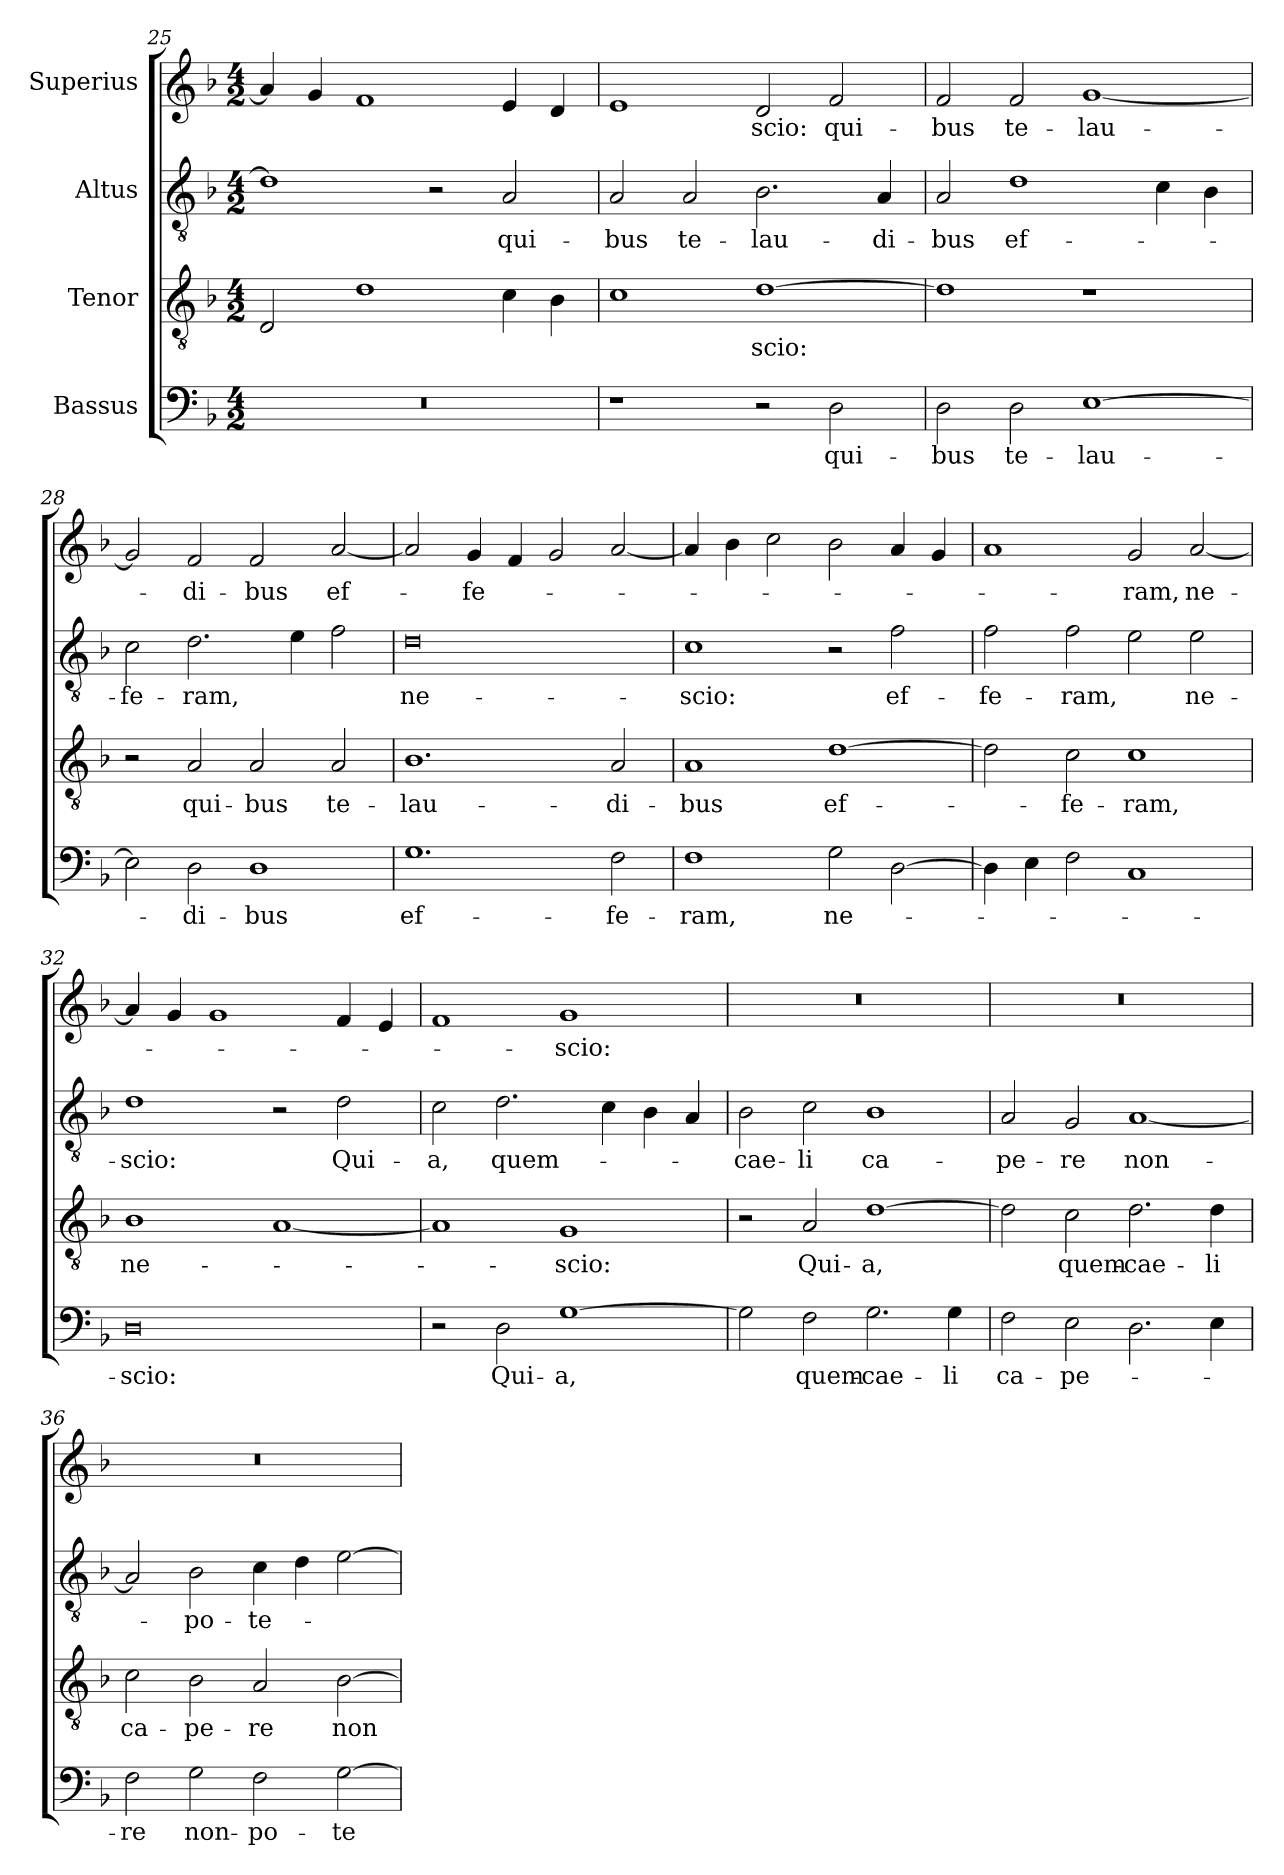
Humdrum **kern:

**kern	**text	**kern	**text	**kern	**text	**kern	**text
*part4	*part4	*part3	*part3	*part2	*part2	*part1	*part1
*staff4	*staff4	*staff3	*staff3	*staff2	*staff2	*staff1	*staff1
*I"Bassus	*	*I"Tenor	*	*I"Altus	*	*I"Superius	*
*clefF4	*	*clefGv2	*	*clefGv2	*	*clefG2	*
*k[b-]	*	*k[b-]	*	*k[b-]	*	*k[b-]	*
*M4/2	*	*M4/2	*	*M4/2	*	*M4/2	*
=25	=25	=25	=25	=25	=25	=25	=25
0r	.	2D/	.	1d\]	.	4a/]	.
.	.	.	.	.	.	4g/	.
.	.	1d\	.	.	.	1f/	.
.	.	.	.	2r	.	.	.
.	.	4c\	.	2A/	qui-	4e/	.
.	.	4B-\	.	.	.	4d/	.
=26	=26	=26	=26	=26	=26	=26	=26
1r	.	1c\	.	2A/	-bus	1e/	.
.	.	.	.	2A/	te-	.	.
2r	.	[1d\	-scio:	2.B-\	lau-	2d/	-scio:
2D\	qui-	.	.	.	.	2f/	qui-
.	.	.	.	4A/	-di-	.	.
=27	=27	=27	=27	=27	=27	=27	=27
2D\	-bus	1d\]	.	2A/	-bus	2f/	-bus
2D\	te-	.	.	1d\	ef-	2f/	te-
[1E\	lau-	1r	.	.	.	[1g/	lau-
.	.	.	.	4c\	.	.	.
.	.	.	.	4B-\	.	.	.
=28	=28	=28	=28	=28	=28	=28	=28
2E\]	.	2r	.	2c\	-fe-	2g/]	.
2D\	-di-	2A/	qui-	2.d\	-ram,	2f/	-di-
1D\	-bus	2A/	-bus	.	.	2f/	-bus
.	.	.	.	4e\	.	.	.
.	.	2A/	te-	2f\	.	[2a/	ef-
=29	=29	=29	=29	=29	=29	=29	=29
1.G\	ef-	1.B-\	lau-	0d\	ne-	2a/]	.
.	.	.	.	.	.	4g/	-fe-
.	.	.	.	.	.	4f/	.
.	.	.	.	.	.	2g/	.
2F\	-fe-	2A/	-di-	.	.	[2a/	.
=30	=30	=30	=30	=30	=30	=30	=30
1F\	-ram,	1A/	-bus	1c\	-scio:	4a/]	.
.	.	.	.	.	.	4b-\	.
.	.	.	.	.	.	2cc\	.
2G\	ne-	[1d\	ef-	2r	.	2b-\	.
[2D\	.	.	.	2f\	ef-	4a/	.
.	.	.	.	.	.	4g/	.
=31	=31	=31	=31	=31	=31	=31	=31
4D\]	.	2d\]	.	2f\	-fe-	1a/	.
4E\	.	.	.	.	.	.	.
2F\	.	2c\	-fe-	2f\	-ram,	.	.
1C/	.	1c\	-ram,	2e\	.	2g/	-ram,
.	.	.	.	2e\	ne-	[2a/	ne-
=32	=32	=32	=32	=32	=32	=32	=32
0D\	-scio:	1B-\	ne-	1d\	-scio:	4a/]	.
.	.	.	.	.	.	4g/	.
.	.	.	.	.	.	1g/	.
.	.	[1A/	.	2r	.	.	.
.	.	.	.	2d\	Qui-	4f/	.
.	.	.	.	.	.	4e/	.
=33	=33	=33	=33	=33	=33	=33	=33
2r	.	1A/]	.	2c\	-a,	1f/	.
2D\	Qui-	.	.	2.d\	quem-	.	.
[1G\	-a,	1G/	-scio:	.	.	1g/	-scio:
.	.	.	.	4c\	.	.	.
.	.	.	.	4B-\	.	.	.
.	.	.	.	4A/	.	.	.
=34	=34	=34	=34	=34	=34	=34	=34
2G\]	.	2r	.	2B-\	cae-	0r	.
2F\	quem-	2A/	Qui-	2c\	-li	.	.
2.G\	cae-	[1d\	-a,	1B-\	ca-	.	.
4G\	-li	.	.	.	.	.	.
=35	=35	=35	=35	=35	=35	=35	=35
2F\	ca-	2d\]	.	2A/	-pe-	0r	.
2E\	-pe-	2c\	quem-	2G/	-re	.	.
2.D\	.	2.d\	cae-	[1A/	non-	.	.
4E\	.	4d\	-li	.	.	.	.
=36	=36	=36	=36	=36	=36	=36	=36
2F\	-re	2c\	ca-	2A/]	.	0r	.
2G\	non-	2B-\	-pe-	2B-\	po-	.	.
2F\	po-	2A/	-re	4c\	-te-	.	.
.	.	.	.	4d\	.	.	.
[2G\	-te-	[2B-\	non-	[2e\	.	.	.
=	=	=	=	=	=	=	=
*-	*-	*-	*-	*-	*-	*-	*-
